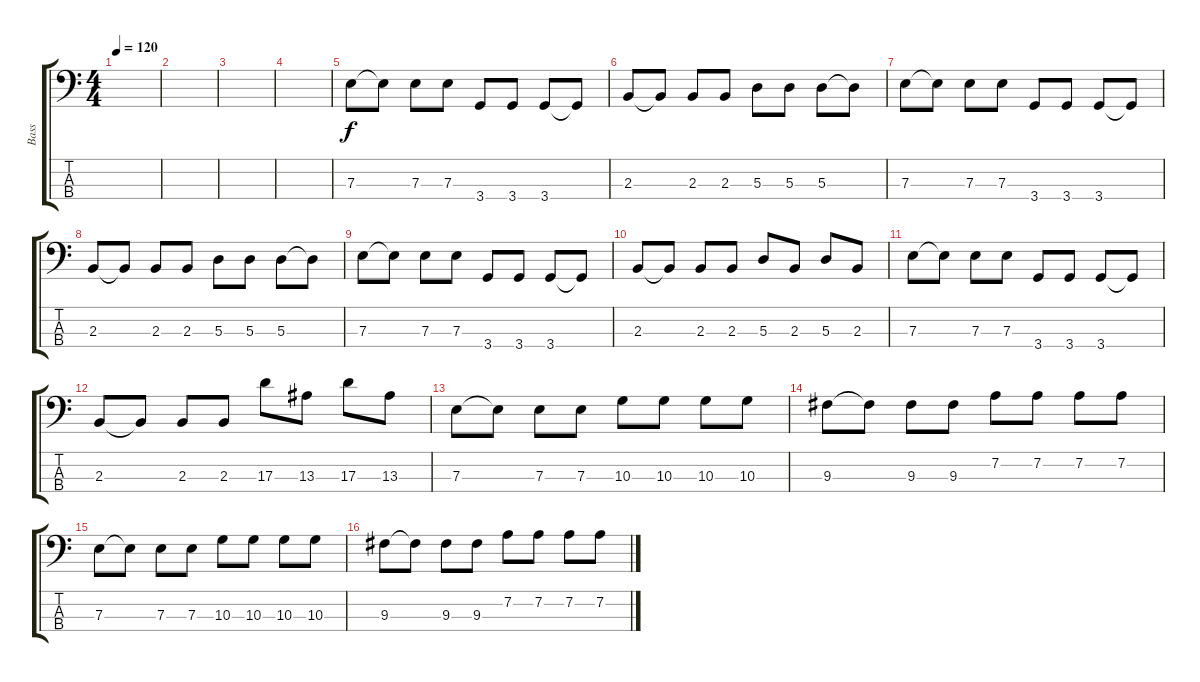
\track ("Bass" "Bass") {instrument electricbasspick}
\staff {score tabs}
\tuning (G2 D2 A1 E1) {hide}
\ts (4 4)
\tempo 120
\clef f4
\ks c
|
|
|
|
7.3.8 7.3{t}.8 7.3.8 7.3.8 3.4.8 3.4.8 3.4.8 3.4{t}.8 |
2.3.8 2.3{t}.8 2.3.8 2.3.8 5.3.8 5.3.8 5.3.8 5.3{t}.8 |
7.3.8 7.3{t}.8 7.3.8 7.3.8 3.4.8 3.4.8 3.4.8 3.4{t}.8 |
2.3.8 2.3{t}.8 2.3.8 2.3.8 5.3.8 5.3.8 5.3.8 5.3{t}.8 |
7.3.8 7.3{t}.8 7.3.8 7.3.8 3.4.8 3.4.8 3.4.8 3.4{t}.8 |
2.3.8 2.3{t}.8 2.3.8 2.3.8 5.3.8 2.3.8 5.3.8 2.3.8 |
7.3.8 7.3{t}.8 7.3.8 7.3.8 3.4.8 3.4.8 3.4.8 3.4{t}.8 |
2.3.8 2.3{t}.8 2.3.8 2.3.8 17.3.8 13.3.8 17.3.8 13.3.8 |
7.3.8 7.3{t}.8 7.3.8 7.3.8 10.3.8 10.3.8 10.3.8 10.3.8 |
9.3.8 9.3{t}.8 9.3.8 9.3.8 7.2.8 7.2.8 7.2.8 7.2.8 |
7.3.8 7.3{t}.8 7.3.8 7.3.8 10.3.8 10.3.8 10.3.8 10.3.8 |
9.3.8 9.3{t}.8 9.3.8 9.3.8 7.2.8 7.2.8 7.2.8 7.2.8
